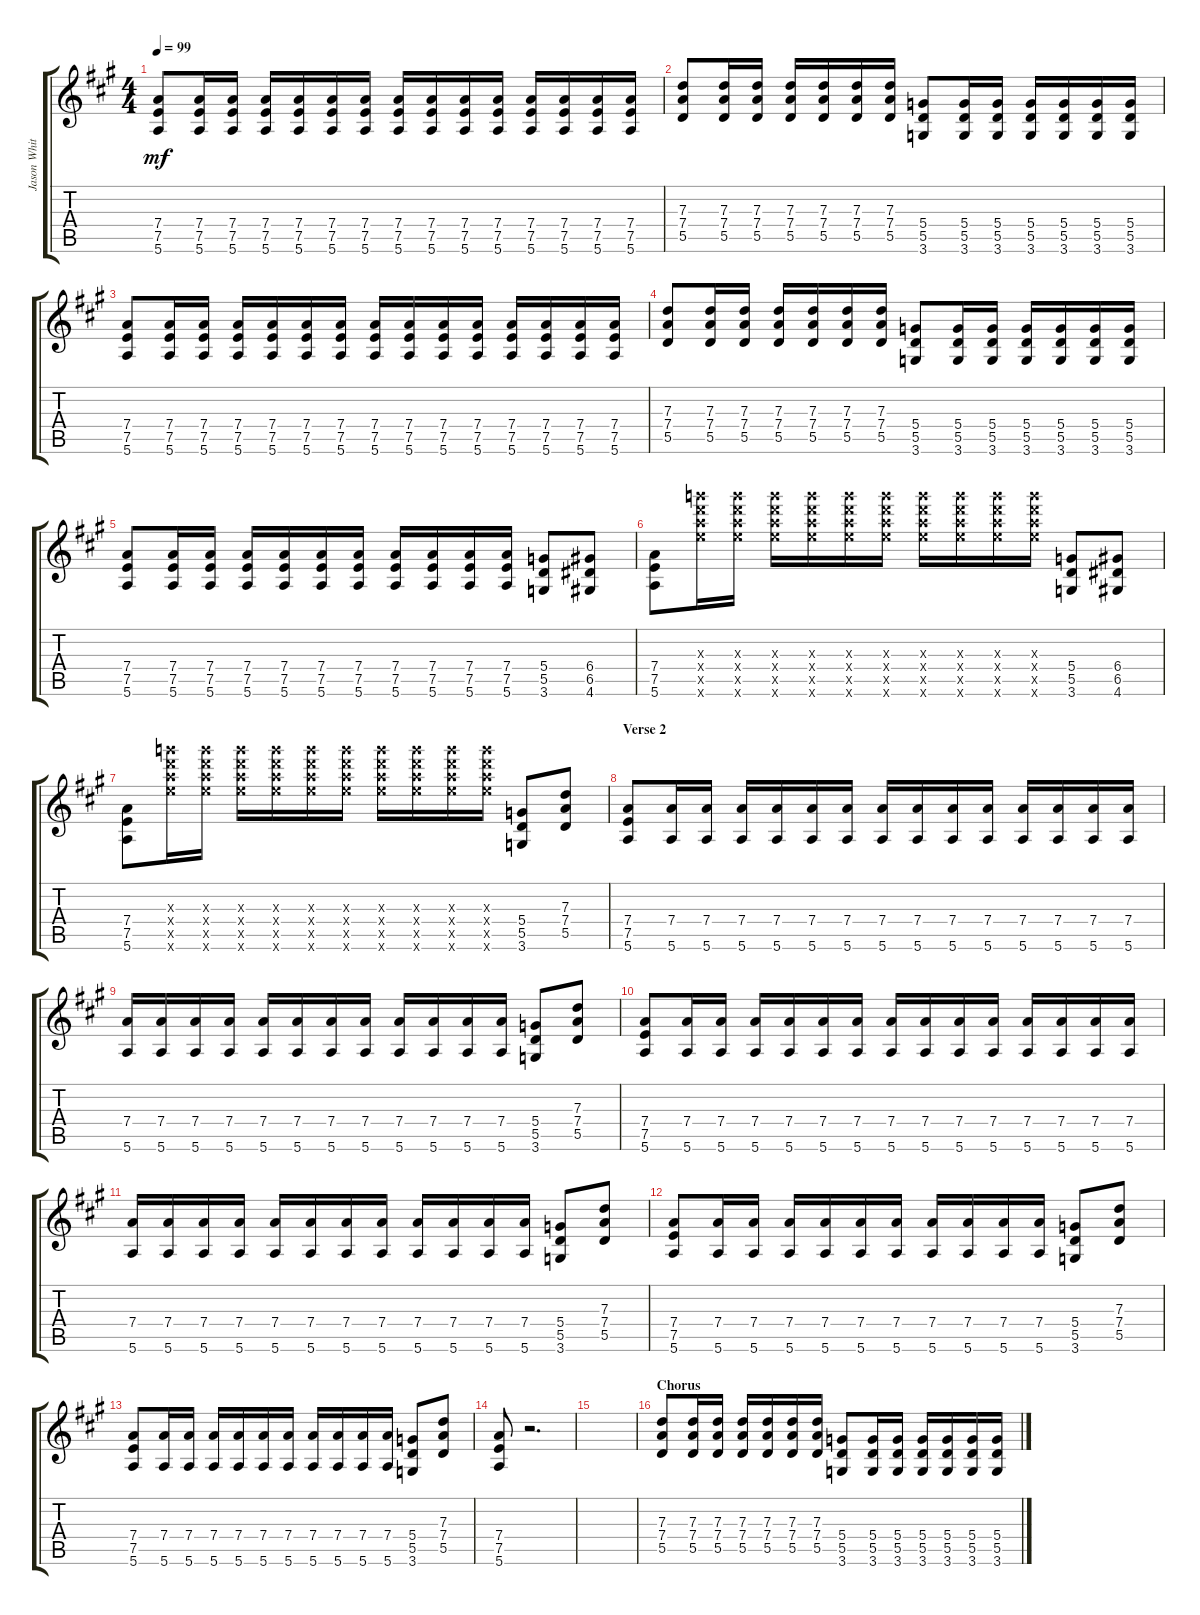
\track ("Jason White Rythm Guitar" "Jason Whit") {instrument overdrivenguitar}
\staff {score tabs}
\tuning (E4 B3 G3 D3 A2 E2) {hide}
\ts (4 4)
\tempo 99
\clef g2
\ks a
(7.4 7.5 5.6).8{dy mf} (7.4 7.5 5.6).16 (7.4 7.5 5.6).16 (7.4 7.5 5.6).16 (7.4 7.5 5.6).16 (7.4 7.5 5.6).16 (7.4 7.5 5.6).16 (7.4 7.5 5.6).16 (7.4 7.5 5.6).16 (7.4 7.5 5.6).16 (7.4 7.5 5.6).16 (7.4 7.5 5.6).16 (7.4 7.5 5.6).16 (7.4 7.5 5.6).16 (7.4 7.5 5.6).16 |
(7.3 7.4 5.5).8 (7.3 7.4 5.5).16 (7.3 7.4 5.5).16 (7.3 7.4 5.5).16 (7.3 7.4 5.5).16 (7.3 7.4 5.5).16 (7.3 7.4 5.5).16 (5.4 5.5 3.6).8 (5.4 5.5 3.6).16 (5.4 5.5 3.6).16 (5.4 5.5 3.6).16 (5.4 5.5 3.6).16 (5.4 5.5 3.6).16 (5.4 5.5 3.6).16 |
(7.4 7.5 5.6).8 (7.4 7.5 5.6).16 (7.4 7.5 5.6).16 (7.4 7.5 5.6).16 (7.4 7.5 5.6).16 (7.4 7.5 5.6).16 (7.4 7.5 5.6).16 (7.4 7.5 5.6).16 (7.4 7.5 5.6).16 (7.4 7.5 5.6).16 (7.4 7.5 5.6).16 (7.4 7.5 5.6).16 (7.4 7.5 5.6).16 (7.4 7.5 5.6).16 (7.4 7.5 5.6).16 |
(7.3 7.4 5.5).8 (7.3 7.4 5.5).16 (7.3 7.4 5.5).16 (7.3 7.4 5.5).16 (7.3 7.4 5.5).16 (7.3 7.4 5.5).16 (7.3 7.4 5.5).16 (5.4 5.5 3.6).8 (5.4 5.5 3.6).16 (5.4 5.5 3.6).16 (5.4 5.5 3.6).16 (5.4 5.5 3.6).16 (5.4 5.5 3.6).16 (5.4 5.5 3.6).16 |
(7.4 7.5 5.6).8 (7.4 7.5 5.6).16 (7.4 7.5 5.6).16 (7.4 7.5 5.6).16 (7.4 7.5 5.6).16 (7.4 7.5 5.6).16 (7.4 7.5 5.6).16 (7.4 7.5 5.6).16 (7.4 7.5 5.6).16 (7.4 7.5 5.6).16 (7.4 7.5 5.6).16 (5.4 5.5 3.6).8 (6.4 6.5 4.6).8 |
(7.4 7.5 5.6).8 (24.3{x} 24.4{x} 24.5{x} 24.6{x}).16 (24.3{x} 24.4{x} 24.5{x} 24.6{x}).16 (24.3{x} 24.4{x} 24.5{x} 24.6{x}).16 (24.3{x} 24.4{x} 24.5{x} 24.6{x}).16 (24.3{x} 24.4{x} 24.5{x} 24.6{x}).16 (24.3{x} 24.4{x} 24.5{x} 24.6{x}).16 (24.3{x} 24.4{x} 24.5{x} 24.6{x}).16 (24.3{x} 24.4{x} 24.5{x} 24.6{x}).16 (24.3{x} 24.4{x} 24.5{x} 24.6{x}).16 (24.3{x} 24.4{x} 24.5{x} 24.6{x}).16 (5.4 5.5 3.6).8 (6.4 6.5 4.6).8 |
(7.4 7.5 5.6).8 (24.3{x} 24.4{x} 24.5{x} 24.6{x}).16 (24.3{x} 24.4{x} 24.5{x} 24.6{x}).16 (24.3{x} 24.4{x} 24.5{x} 24.6{x}).16 (24.3{x} 24.4{x} 24.5{x} 24.6{x}).16 (24.3{x} 24.4{x} 24.5{x} 24.6{x}).16 (24.3{x} 24.4{x} 24.5{x} 24.6{x}).16 (24.3{x} 24.4{x} 24.5{x} 24.6{x}).16 (24.3{x} 24.4{x} 24.5{x} 24.6{x}).16 (24.3{x} 24.4{x} 24.5{x} 24.6{x}).16 (24.3{x} 24.4{x} 24.5{x} 24.6{x}).16 (5.4 5.5 3.6).8 (7.3 7.4 5.5).8 |
\section ("" "Verse 2")
(7.4 7.5 5.6).8 (7.4 5.6).16{balance 8} (7.4 5.6).16 (7.4 5.6).16 (7.4 5.6).16 (7.4 5.6).16 (7.4 5.6).16 (7.4 5.6).16 (7.4 5.6).16 (7.4 5.6).16 (7.4 5.6).16 (7.4 5.6).16 (7.4 5.6).16 (7.4 5.6).16 (7.4 5.6).16 |
(7.4 5.6).16 (7.4 5.6).16 (7.4 5.6).16 (7.4 5.6).16 (7.4 5.6).16 (7.4 5.6).16 (7.4 5.6).16 (7.4 5.6).16 (7.4 5.6).16 (7.4 5.6).16 (7.4 5.6).16 (7.4 5.6).16 (5.4 5.5 3.6).8{balance 0} (7.3 7.4 5.5).8 |
(7.4 7.5 5.6).8 (7.4 5.6).16{balance 8} (7.4 5.6).16 (7.4 5.6).16 (7.4 5.6).16 (7.4 5.6).16 (7.4 5.6).16 (7.4 5.6).16 (7.4 5.6).16 (7.4 5.6).16 (7.4 5.6).16 (7.4 5.6).16 (7.4 5.6).16 (7.4 5.6).16 (7.4 5.6).16 |
(7.4 5.6).16 (7.4 5.6).16 (7.4 5.6).16 (7.4 5.6).16 (7.4 5.6).16 (7.4 5.6).16 (7.4 5.6).16 (7.4 5.6).16 (7.4 5.6).16 (7.4 5.6).16 (7.4 5.6).16 (7.4 5.6).16 (5.4 5.5 3.6).8{balance 0} (7.3 7.4 5.5).8 |
(7.4 7.5 5.6).8 (7.4 5.6).16{balance 8} (7.4 5.6).16 (7.4 5.6).16 (7.4 5.6).16 (7.4 5.6).16 (7.4 5.6).16 (7.4 5.6).16 (7.4 5.6).16 (7.4 5.6).16 (7.4 5.6).16 (5.4 5.5 3.6).8{balance 0} (7.3 7.4 5.5).8 |
(7.4 7.5 5.6).8 (7.4 5.6).16{balance 8} (7.4 5.6).16 (7.4 5.6).16 (7.4 5.6).16 (7.4 5.6).16 (7.4 5.6).16 (7.4 5.6).16 (7.4 5.6).16 (7.4 5.6).16 (7.4 5.6).16 (5.4 5.5 3.6).8{balance 0} (7.3 7.4 5.5).8 |
(7.4 7.5 5.6).8 r.2{d balance 8} |
|
\section ("" "Chorus")
(7.3 7.4 5.5).8 (7.3 7.4 5.5).16 (7.3 7.4 5.5).16 (7.3 7.4 5.5).16 (7.3 7.4 5.5).16 (7.3 7.4 5.5).16 (7.3 7.4 5.5).16 (5.4 5.5 3.6).8 (5.4 5.5 3.6).16 (5.4 5.5 3.6).16 (5.4 5.5 3.6).16 (5.4 5.5 3.6).16 (5.4 5.5 3.6).16 (5.4 5.5 3.6).16
